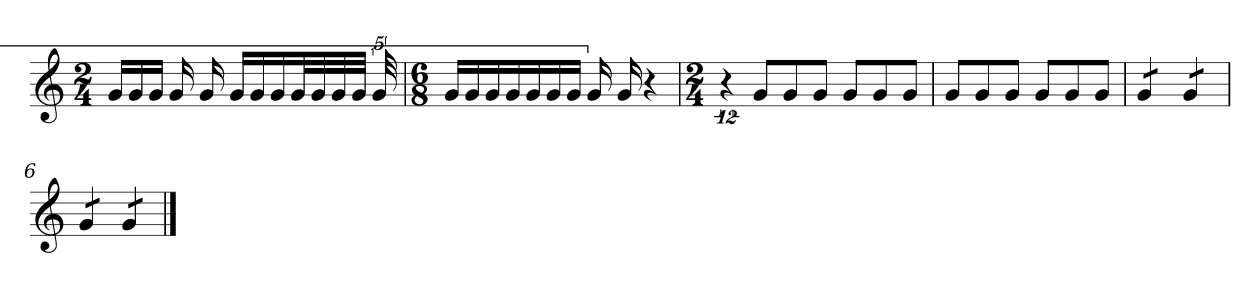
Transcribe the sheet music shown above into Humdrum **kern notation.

**kern	**dynam
*part1	*part1
*staff1	*staff1
*clefG2	*
*k[]	*
*C:	*
*M2/4	*
=1	=1
16gLL	.
16g	.
16gJJ	.
16g	.
16g	.
16gLL	.
16g	.
16g	.
32gL	.
32g	.
32g	.
32gJJJ	.
40g	.
=2	=2
*M6/8	*
16gLL	.
16g	.
16g	.
16g	.
16g	.
16g	.
16gJJ	.
24g	.
24g	.
48%11r	.
=3	=3
*M2/4	*
48%7r	.
8gL	.
8g	.
8gJ	.
8gL	.
8g	.
8gJ	.
=4	=4
8gL	.
8g	.
8gJ	.
8gL	.
8g	.
8gJ	.
=5	=5
*tremolo	*
8gL	3
8gJ	.
8gL	3
8gJ	.
=6	=6
8gL	3
8gJ	.
8gL	3
8gJ	.
*Xtremolo	*
==	==
*-	*-
